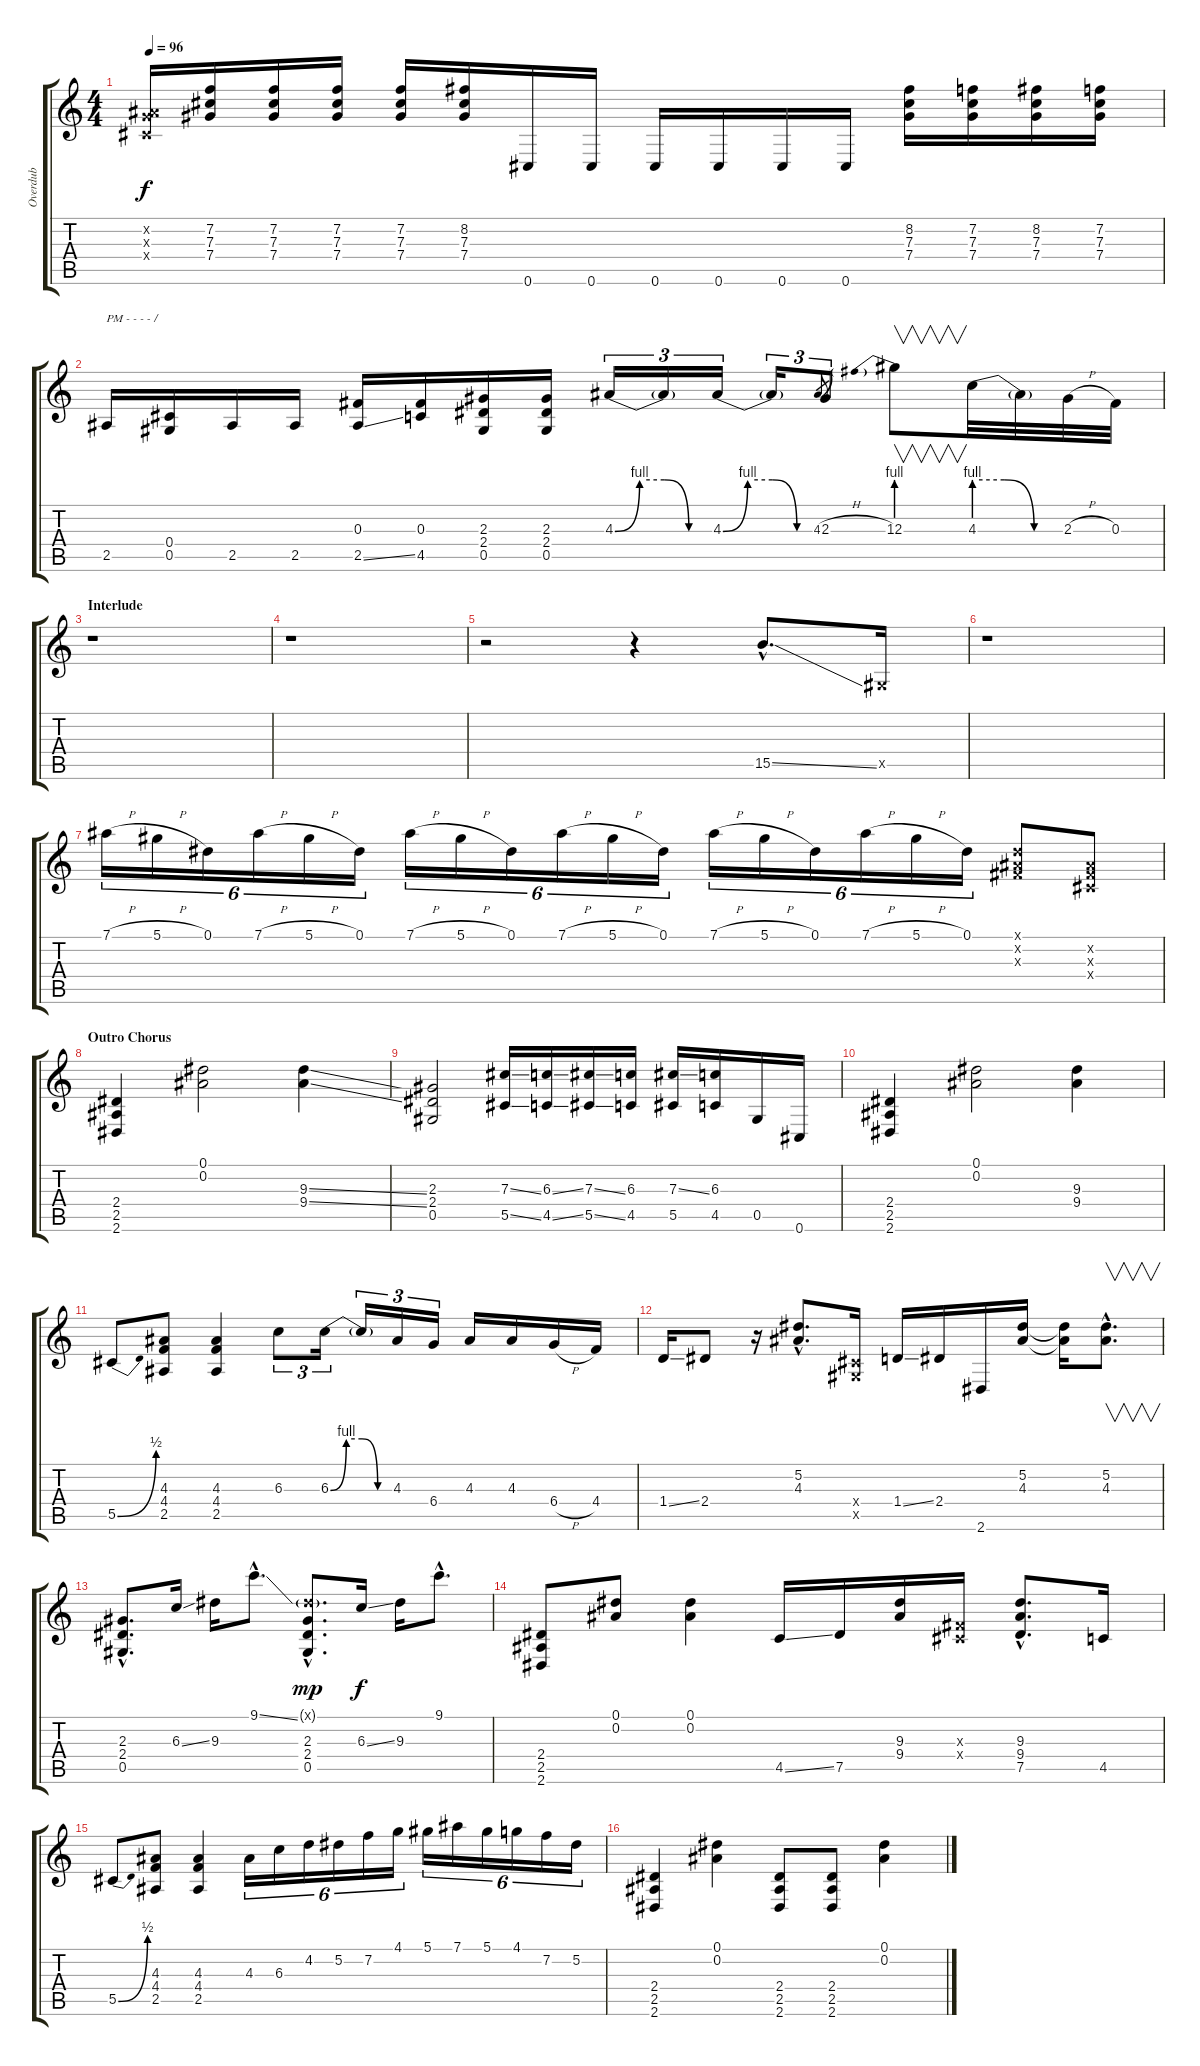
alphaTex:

\track ("Overdub" "Overdub") {instrument fretlessbass}
\staff {score tabs}
\tuning (Eb4 Bb3 Gb3 Db3 Ab2 Db2) {hide}
\ts (4 4)
\tempo 96
\clef g2
\ks c
(0.2{x} 1.3{x} 0.4{x}).16{dy f} (7.2 7.3 7.4).16 (7.2 7.3 7.4).16 (7.2 7.3 7.4).16 (7.2 7.3 7.4).16 (8.2 7.3 7.4).16 0.6.16 0.6.16 0.6.16 0.6.16 0.6.16 0.6.16 (8.2 7.3 7.4).16 (7.2 7.3 7.4).16 (8.2 7.3 7.4).16 (7.2 7.3 7.4).16 |
2.5.16{txt "PM - - - - /"} (0.4 0.5).16 2.5.16 2.5.16 (0.3 2.5{ss}).16 (0.3 4.5).16 (2.3 2.4 0.5).16 (2.3 2.4 0.5).16 4.3{be (custom 0 0 15 4 30 4 45 0 60 0)}.16{tu (3 2)} 4.3{t}.16{tu (3 2)} 4.3{be (custom 0 0 15 4 30 4 45 0 60 0)}.16{tu (3 2)} 4.3{t}.16{tu (3 2)} 2.3.8{tu (3 2)} 4.3{h}.8{gr} 12.3{be (prebend 0 4 60 4)}.8{v} 4.3{be (custom 0 4 20 4 40 0 60 0)}.32 4.3{t}.32 2.3{h}.32 0.3.32 |
\section ("" "Interlude")
r.1 |
r.1 |
r.2 r.4 15.5{ss hac}.8{d} 0.5{x}.16 |
r.1 |
7.1{h}.16{tu (6 4)} 5.1{h}.16{tu (6 4)} 0.1.16{tu (6 4)} 7.1{h}.16{tu (6 4)} 5.1{h}.16{tu (6 4)} 0.1.16{tu (6 4)} 7.1{h}.16{tu (6 4)} 5.1{h}.16{tu (6 4)} 0.1.16{tu (6 4)} 7.1{h}.16{tu (6 4)} 5.1{h}.16{tu (6 4)} 0.1.16{tu (6 4)} 7.1{h}.16{tu (6 4)} 5.1{h}.16{tu (6 4)} 0.1.16{tu (6 4)} 7.1{h}.16{tu (6 4)} 5.1{h}.16{tu (6 4)} 0.1.16{tu (6 4)} (0.1{x} 0.2{x} 0.3{x}).8 (0.2{x} 0.3{x} 0.4{x}).8 |
\section ("" "Outro Chorus")
(2.4 2.5 2.6).4 (0.1 0.2).2 (9.3{ss} 9.4{ss}).4 |
(2.3 2.4 0.5).2 (7.3{ss} 5.5{ss}).16 (6.3{ss} 4.5{ss}).16 (7.3{ss} 5.5{ss}).16 (6.3 4.5).16 (7.3{ss} 5.5).16 (6.3 4.5).16 0.5.16 0.6.16 |
(2.4 2.5 2.6).4 (0.1 0.2).2 (9.3 9.4).4 |
5.5{be (bend 0 0 60 2)}.8 (4.3 4.4 2.5).8 (4.3 4.4 2.5).4 6.3.8{tu (3 2)} 6.3{be (custom 0 0 15 4 30 4 45 0 60 0)}.16{tu (3 2)} 6.3{t}.16{tu (3 2)} 4.3.16{tu (3 2)} 6.4.16{tu (3 2)} 4.3.16 4.3.16 6.4{h}.16 4.4.16 |
1.4{ss}.16 2.4.8 r.16 (5.2{hac} 4.3{hac}).8{d} (0.4{x} 0.5{x}).16 1.4{ss}.16 2.4.16 2.6.16 (5.2 4.3).16 (5.2{t} 4.3{t}).16 (5.2{hac} 4.3{hac}).8{v d} |
(2.3{hac} 2.4{hac} 0.5{hac}).8{d} 6.3{ss}.16 9.3.16 9.1{ss hac}.8{d} (0.1{g hac x} 2.3{hac} 2.4{hac} 0.5{hac}).8{d dy mp} 6.3{ss}.16{dy f} 9.3.16 9.1{hac}.8{d} |
(2.4 2.5 2.6).8 (0.1 0.2).8 (0.1 0.2).4 4.5{ss}.16 7.5.16 (9.3 9.4).16 (0.3{x} 0.4{x}).16 (9.3{hac} 9.4{hac} 7.5{hac}).8{d} 4.5.16 |
5.5{be (bend 0 0 60 2)}.8 (4.3 4.4 2.5).8 (4.3 4.4 2.5).4 4.3.16{tu (6 4)} 6.3.16{tu (6 4)} 4.2.16{tu (6 4)} 5.2.16{tu (6 4)} 7.2.16{tu (6 4)} 4.1.16{tu (6 4)} 5.1.16{tu (6 4)} 7.1.16{tu (6 4)} 5.1.16{tu (6 4)} 4.1.16{tu (6 4)} 7.2.16{tu (6 4)} 5.2.16{tu (6 4)} |
(2.4 2.5 2.6).4 (0.1 0.2).4 (2.4 2.5 2.6).8 (2.4 2.5 2.6).8 (0.1 0.2).4
